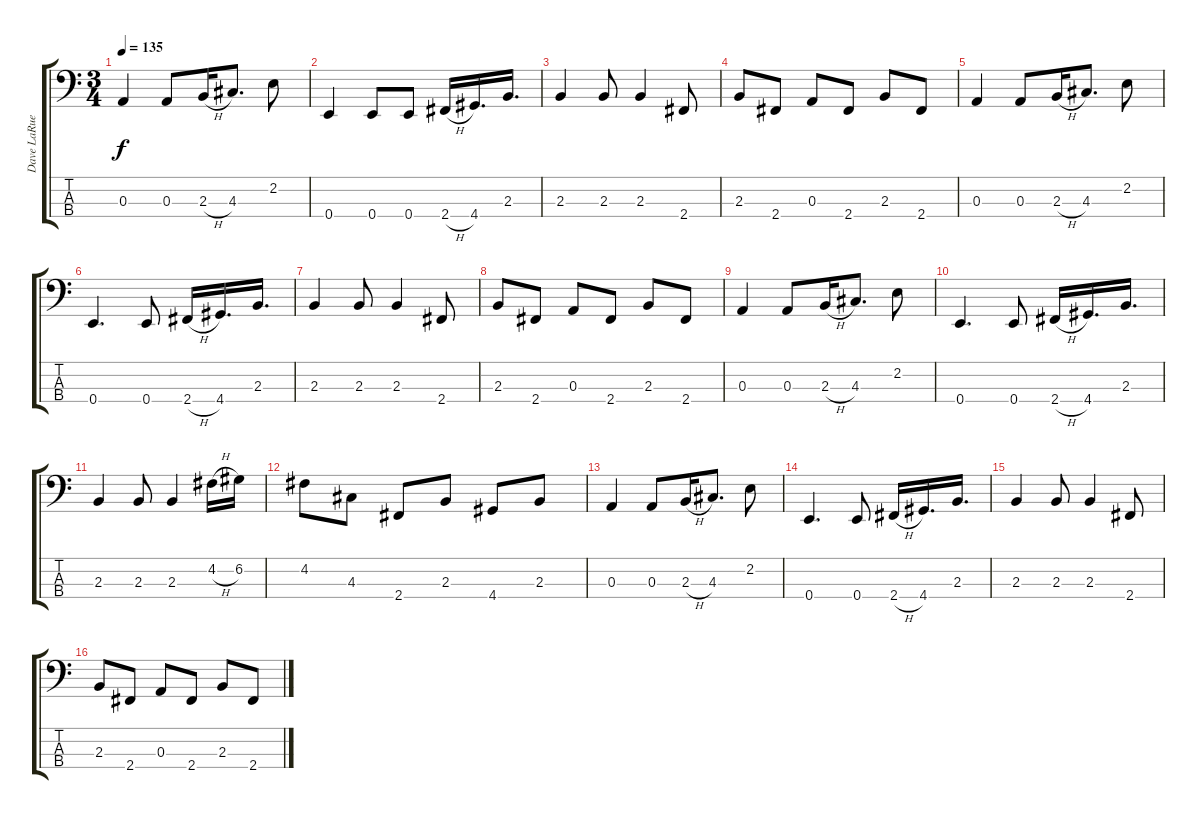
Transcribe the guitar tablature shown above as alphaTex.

\track ("Dave LaRue" "Dave LaRue") {instrument electricbasspick}
\staff {score tabs}
\tuning (G2 D2 A1 E1) {hide}
\ts (3 4)
\tempo 135
\clef f4
\ks c
0.3.4{dy f} 0.3.8 2.3{h}.16 4.3.8{d} 2.2.8 |
0.4.4 0.4.8 0.4.8 2.4{h}.16 4.4.16{d} 2.3.16{d} |
2.3.4 2.3.8 2.3.4 2.4.8 |
2.3.8 2.4.8 0.3.8 2.4.8 2.3.8 2.4.8 |
0.3.4 0.3.8 2.3{h}.16 4.3.8{d} 2.2.8 |
0.4.4{d} 0.4.8 2.4{h}.16 4.4.16{d} 2.3.16{d} |
2.3.4 2.3.8 2.3.4 2.4.8 |
2.3.8 2.4.8 0.3.8 2.4.8 2.3.8 2.4.8 |
0.3.4 0.3.8 2.3{h}.16 4.3.8{d} 2.2.8 |
0.4.4{d} 0.4.8 2.4{h}.16 4.4.16{d} 2.3.16{d} |
2.3.4 2.3.8 2.3.4 4.2{h}.16 6.2.16 |
4.2.8 4.3.8 2.4.8 2.3.8 4.4.8 2.3.8 |
0.3.4 0.3.8 2.3{h}.16 4.3.8{d} 2.2.8 |
0.4.4{d} 0.4.8 2.4{h}.16 4.4.16{d} 2.3.16{d} |
2.3.4 2.3.8 2.3.4 2.4.8 |
2.3.8 2.4.8 0.3.8 2.4.8 2.3.8 2.4.8
